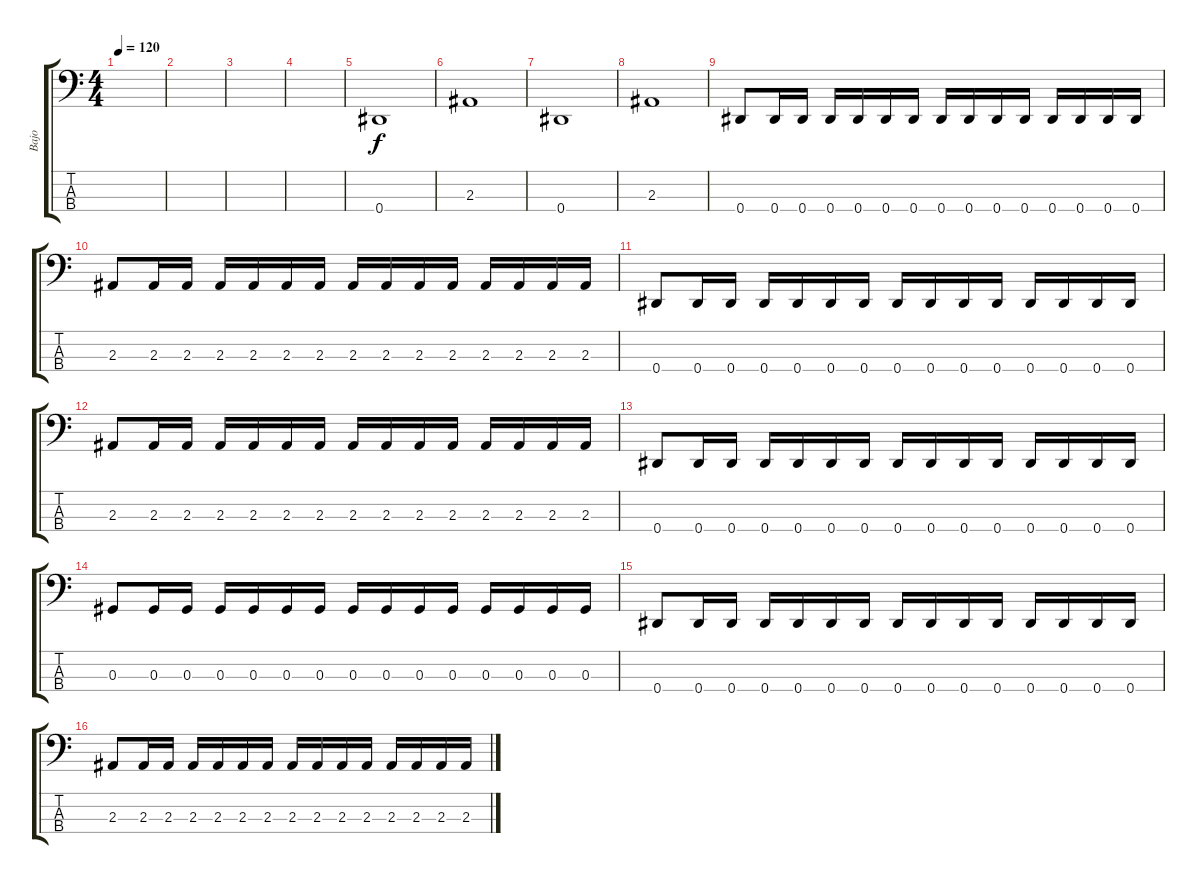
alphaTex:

\track ("Bajo" "Bajo") {instrument electricbassfinger}
\staff {score tabs}
\tuning (Gb2 Db2 Ab1 Eb1) {hide}
\ts (4 4)
\tempo 120
\clef f4
\ks c
|
|
|
|
0.4.1 |
2.3.1 |
0.4.1 |
2.3.1 |
0.4.8 0.4.16 0.4.16 0.4.16 0.4.16 0.4.16 0.4.16 0.4.16 0.4.16 0.4.16 0.4.16 0.4.16 0.4.16 0.4.16 0.4.16 |
2.3.8 2.3.16 2.3.16 2.3.16 2.3.16 2.3.16 2.3.16 2.3.16 2.3.16 2.3.16 2.3.16 2.3.16 2.3.16 2.3.16 2.3.16 |
0.4.8 0.4.16 0.4.16 0.4.16 0.4.16 0.4.16 0.4.16 0.4.16 0.4.16 0.4.16 0.4.16 0.4.16 0.4.16 0.4.16 0.4.16 |
2.3.8 2.3.16 2.3.16 2.3.16 2.3.16 2.3.16 2.3.16 2.3.16 2.3.16 2.3.16 2.3.16 2.3.16 2.3.16 2.3.16 2.3.16 |
0.4.8 0.4.16 0.4.16 0.4.16 0.4.16 0.4.16 0.4.16 0.4.16 0.4.16 0.4.16 0.4.16 0.4.16 0.4.16 0.4.16 0.4.16 |
0.3.8 0.3.16 0.3.16 0.3.16 0.3.16 0.3.16 0.3.16 0.3.16 0.3.16 0.3.16 0.3.16 0.3.16 0.3.16 0.3.16 0.3.16 |
0.4.8 0.4.16 0.4.16 0.4.16 0.4.16 0.4.16 0.4.16 0.4.16 0.4.16 0.4.16 0.4.16 0.4.16 0.4.16 0.4.16 0.4.16 |
2.3.8 2.3.16 2.3.16 2.3.16 2.3.16 2.3.16 2.3.16 2.3.16 2.3.16 2.3.16 2.3.16 2.3.16 2.3.16 2.3.16 2.3.16
